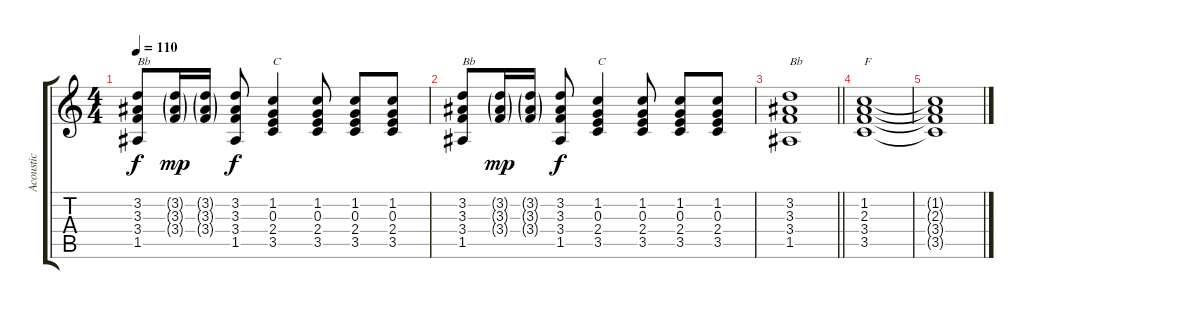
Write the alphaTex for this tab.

\track ("Acoustic" "Acoustic") {instrument acousticguitarsteel}
\staff {score tabs}
\tuning (E4 B3 G3 D3 A2 E2) {hide}
\ts (4 4)
\tempo 110
\clef g2
\ks c
(3.2 3.3 3.4 1.5).8{txt "Bb" dy f} (3.2{g} 3.3{g} 3.4{g}).16{dy mp} (3.2{g} 3.3{g} 3.4{g}).16 (3.2 3.3 3.4 1.5).8{dy f} (1.2 0.3 2.4 3.5).4{txt "C"} (1.2 0.3 2.4 3.5).8 (1.2 0.3 2.4 3.5).8 (1.2 0.3 2.4 3.5).8 |
(3.2 3.3 3.4 1.5).8{txt "Bb"} (3.2{g} 3.3{g} 3.4{g}).16{dy mp} (3.2{g} 3.3{g} 3.4{g}).16 (3.2 3.3 3.4 1.5).8{dy f} (1.2 0.3 2.4 3.5).4{txt "C"} (1.2 0.3 2.4 3.5).8 (1.2 0.3 2.4 3.5).8 (1.2 0.3 2.4 3.5).8 |
\barLineRight lightlight
(3.2 3.3 3.4 1.5).1{txt "Bb"} |
(1.2 2.3 3.4 3.5).1{txt "F"} |
(1.2{t} 2.3{t} 3.4{t} 3.5{t}).1
